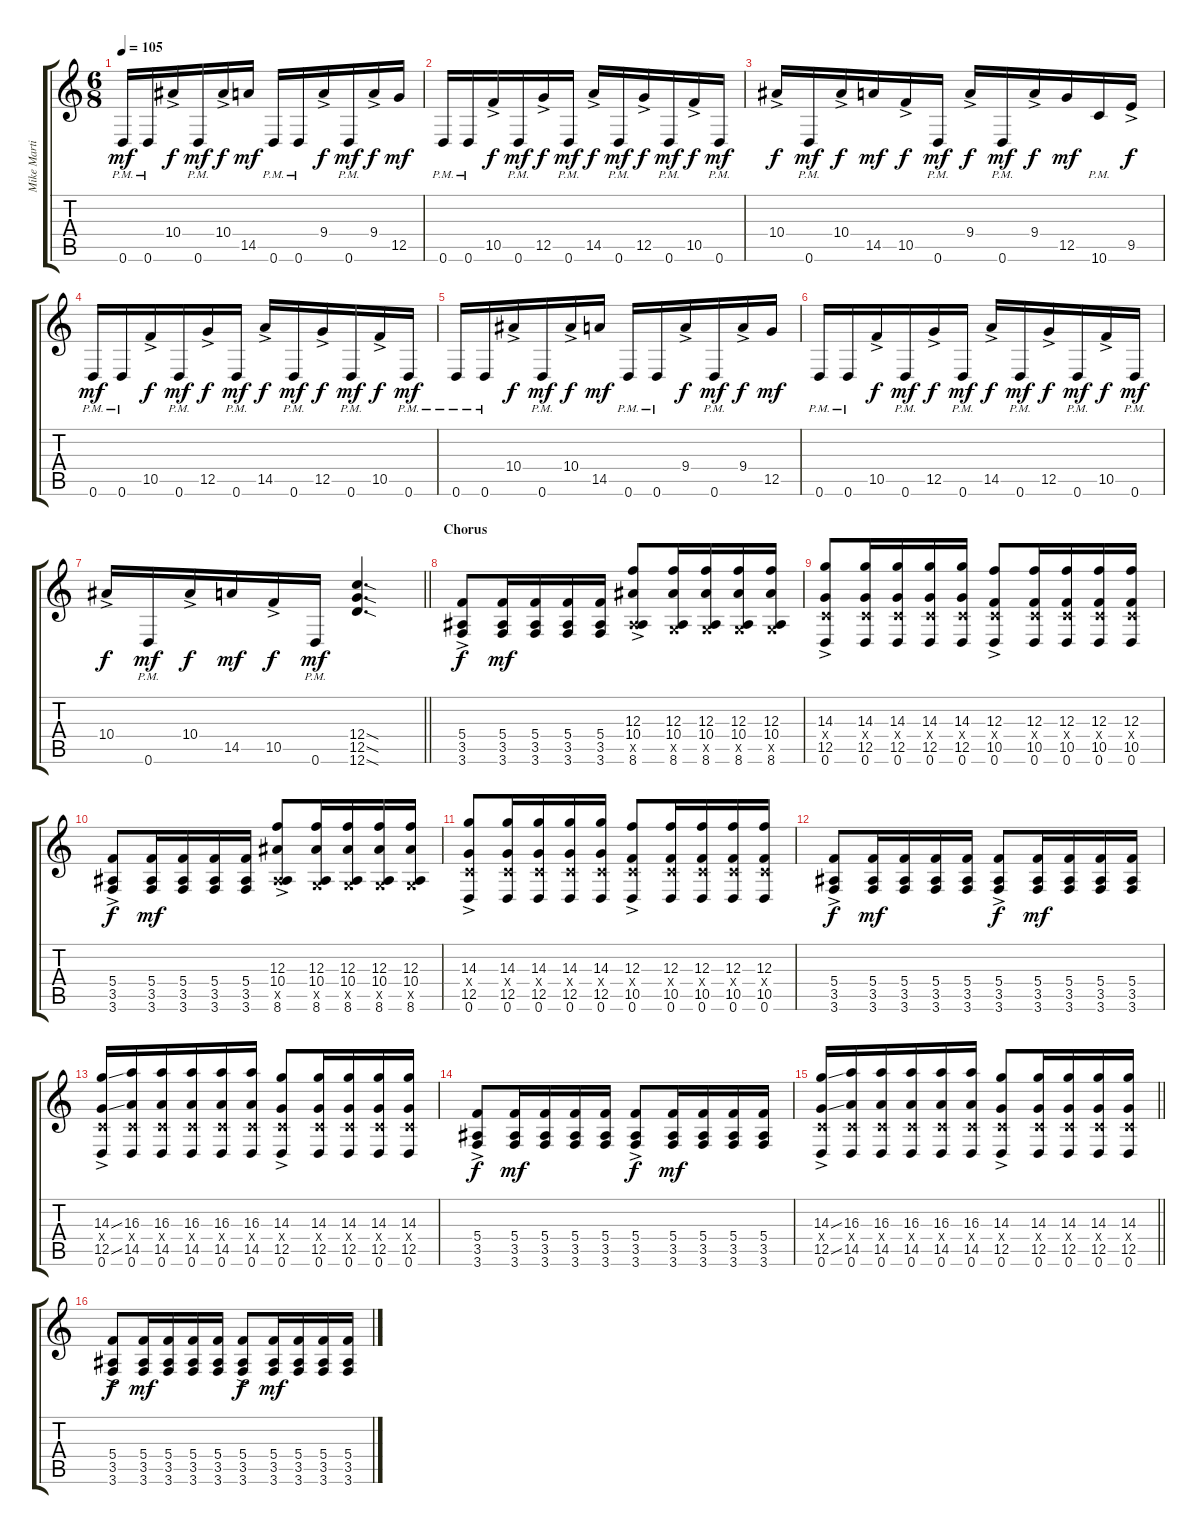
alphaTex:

\track ("Mike Martin" "Mike Marti") {instrument distortionguitar}
\staff {score tabs}
\tuning (D4 A3 F3 C3 G2 D2) {hide}
\ts (6 8)
\tempo 105
\clef g2
\ks c
0.6{pm}.16{dy mf} 0.6{pm}.16 10.4{ac}.16{dy f} 0.6{pm}.16{dy mf} 10.4{ac}.16{dy f} 14.5.16{dy mf} 0.6{pm}.16 0.6{pm}.16 9.4{ac}.16{dy f} 0.6{pm}.16{dy mf} 9.4{ac}.16{dy f} 12.5.16{dy mf} |
0.6{pm}.16 0.6{pm}.16 10.5{ac}.16{dy f} 0.6{pm}.16{dy mf} 12.5{ac}.16{dy f} 0.6{pm}.16{dy mf} 14.5{ac}.16{dy f} 0.6{pm}.16{dy mf} 12.5{ac}.16{dy f} 0.6{pm}.16{dy mf} 10.5{ac}.16{dy f} 0.6{pm}.16{dy mf} |
10.4{ac}.16{dy f} 0.6{pm}.16{dy mf} 10.4{ac}.16{dy f} 14.5.16{dy mf} 10.5{ac}.16{dy f} 0.6{pm}.16{dy mf} 9.4{ac}.16{dy f} 0.6{pm}.16{dy mf} 9.4{ac}.16{dy f} 12.5.16{dy mf} 10.6{pm}.16 9.5{ac}.16{dy f} |
0.6{pm}.16{dy mf} 0.6{pm}.16 10.5{ac}.16{dy f} 0.6{pm}.16{dy mf} 12.5{ac}.16{dy f} 0.6{pm}.16{dy mf} 14.5{ac}.16{dy f} 0.6{pm}.16{dy mf} 12.5{ac}.16{dy f} 0.6{pm}.16{dy mf} 10.5{ac}.16{dy f} 0.6{pm}.16{dy mf} |
0.6{pm}.16 0.6{pm}.16 10.4{ac}.16{dy f} 0.6{pm}.16{dy mf} 10.4{ac}.16{dy f} 14.5.16{dy mf} 0.6{pm}.16 0.6{pm}.16 9.4{ac}.16{dy f} 0.6{pm}.16{dy mf} 9.4{ac}.16{dy f} 12.5.16{dy mf} |
0.6{pm}.16 0.6{pm}.16 10.5{ac}.16{dy f} 0.6{pm}.16{dy mf} 12.5{ac}.16{dy f} 0.6{pm}.16{dy mf} 14.5{ac}.16{dy f} 0.6{pm}.16{dy mf} 12.5{ac}.16{dy f} 0.6{pm}.16{dy mf} 10.5{ac}.16{dy f} 0.6{pm}.16{dy mf} |
\barLineRight lightlight
10.4{ac}.16{dy f} 0.6{pm}.16{dy mf} 10.4{ac}.16{dy f} 14.5.16{dy mf} 10.5{ac}.16{dy f} 0.6{pm}.16{dy mf} (12.4{sod} 12.5{sod} 12.6{sod}).4{d} |
\section ("" "Chorus")
(5.4{ac} 3.5{ac} 3.6{ac}).8{dy f} (5.4 3.5 3.6).16{dy mf} (5.4 3.5 3.6).16 (5.4 3.5 3.6).16 (5.4 3.5 3.6).16 (12.3{ac} 10.4{ac} 3.5{x} 8.6{ac}).8 (12.3 10.4 0.5{x} 8.6).16 (12.3 10.4 0.5{x} 8.6).16 (12.3 10.4 0.5{x} 8.6).16 (12.3 10.4 0.5{x} 8.6).16 |
(14.3{ac} 0.4{x} 12.5{ac} 0.6{ac}).8 (14.3 0.4{x} 12.5 0.6).16 (14.3 0.4{x} 12.5 0.6).16 (14.3 0.4{x} 12.5 0.6).16 (14.3 0.4{x} 12.5 0.6).16 (12.3{ac} 0.4{x} 10.5{ac} 0.6{ac}).8 (12.3 0.4{x} 10.5 0.6).16 (12.3 0.4{x} 10.5 0.6).16 (12.3 0.4{x} 10.5 0.6).16 (12.3 0.4{x} 10.5 0.6).16 |
(5.4{ac} 3.5{ac} 3.6{ac}).8{dy f} (5.4 3.5 3.6).16{dy mf} (5.4 3.5 3.6).16 (5.4 3.5 3.6).16 (5.4 3.5 3.6).16 (12.3{ac} 10.4{ac} 3.5{x} 8.6{ac}).8 (12.3 10.4 0.5{x} 8.6).16 (12.3 10.4 0.5{x} 8.6).16 (12.3 10.4 0.5{x} 8.6).16 (12.3 10.4 0.5{x} 8.6).16 |
(14.3{ac} 0.4{x} 12.5{ac} 0.6{ac}).8 (14.3 0.4{x} 12.5 0.6).16 (14.3 0.4{x} 12.5 0.6).16 (14.3 0.4{x} 12.5 0.6).16 (14.3 0.4{x} 12.5 0.6).16 (12.3{ac} 0.4{x} 10.5{ac} 0.6{ac}).8 (12.3 0.4{x} 10.5 0.6).16 (12.3 0.4{x} 10.5 0.6).16 (12.3 0.4{x} 10.5 0.6).16 (12.3 0.4{x} 10.5 0.6).16 |
(5.4{ac} 3.5{ac} 3.6{ac}).8{dy f} (5.4 3.5 3.6).16{dy mf} (5.4 3.5 3.6).16 (5.4 3.5 3.6).16 (5.4 3.5 3.6).16 (5.4{ac} 3.5{ac} 3.6{ac}).8{dy f} (5.4 3.5 3.6).16{dy mf} (5.4 3.5 3.6).16 (5.4 3.5 3.6).16 (5.4 3.5 3.6).16 |
(14.3{ss ac} 0.4{x} 12.5{ss ac} 0.6{ac}).16 (16.3 0.4{x} 14.5 0.6).16 (16.3 0.4{x} 14.5 0.6).16 (16.3 0.4{x} 14.5 0.6).16 (16.3 0.4{x} 14.5 0.6).16 (16.3 0.4{x} 14.5 0.6).16 (14.3{ac} 0.4{x} 12.5{ac} 0.6{ac}).8 (14.3 0.4{x} 12.5 0.6).16 (14.3 0.4{x} 12.5 0.6).16 (14.3 0.4{x} 12.5 0.6).16 (14.3 0.4{x} 12.5 0.6).16 |
(5.4{ac} 3.5{ac} 3.6{ac}).8{dy f} (5.4 3.5 3.6).16{dy mf} (5.4 3.5 3.6).16 (5.4 3.5 3.6).16 (5.4 3.5 3.6).16 (5.4{ac} 3.5{ac} 3.6{ac}).8{dy f} (5.4 3.5 3.6).16{dy mf} (5.4 3.5 3.6).16 (5.4 3.5 3.6).16 (5.4 3.5 3.6).16 |
\barLineRight lightlight
(14.3{ss ac} 0.4{x} 12.5{ss ac} 0.6{ac}).16 (16.3 0.4{x} 14.5 0.6).16 (16.3 0.4{x} 14.5 0.6).16 (16.3 0.4{x} 14.5 0.6).16 (16.3 0.4{x} 14.5 0.6).16 (16.3 0.4{x} 14.5 0.6).16 (14.3{ac} 0.4{x} 12.5{ac} 0.6{ac}).8 (14.3 0.4{x} 12.5 0.6).16 (14.3 0.4{x} 12.5 0.6).16 (14.3 0.4{x} 12.5 0.6).16 (14.3 0.4{x} 12.5 0.6).16 |
(5.4{ac} 3.5{ac} 3.6{ac}).8{dy f} (5.4 3.5 3.6).16{dy mf} (5.4 3.5 3.6).16 (5.4 3.5 3.6).16 (5.4 3.5 3.6).16 (5.4{ac} 3.5{ac} 3.6{ac}).8{dy f} (5.4 3.5 3.6).16{dy mf} (5.4 3.5 3.6).16 (5.4 3.5 3.6).16 (5.4 3.5 3.6).16
